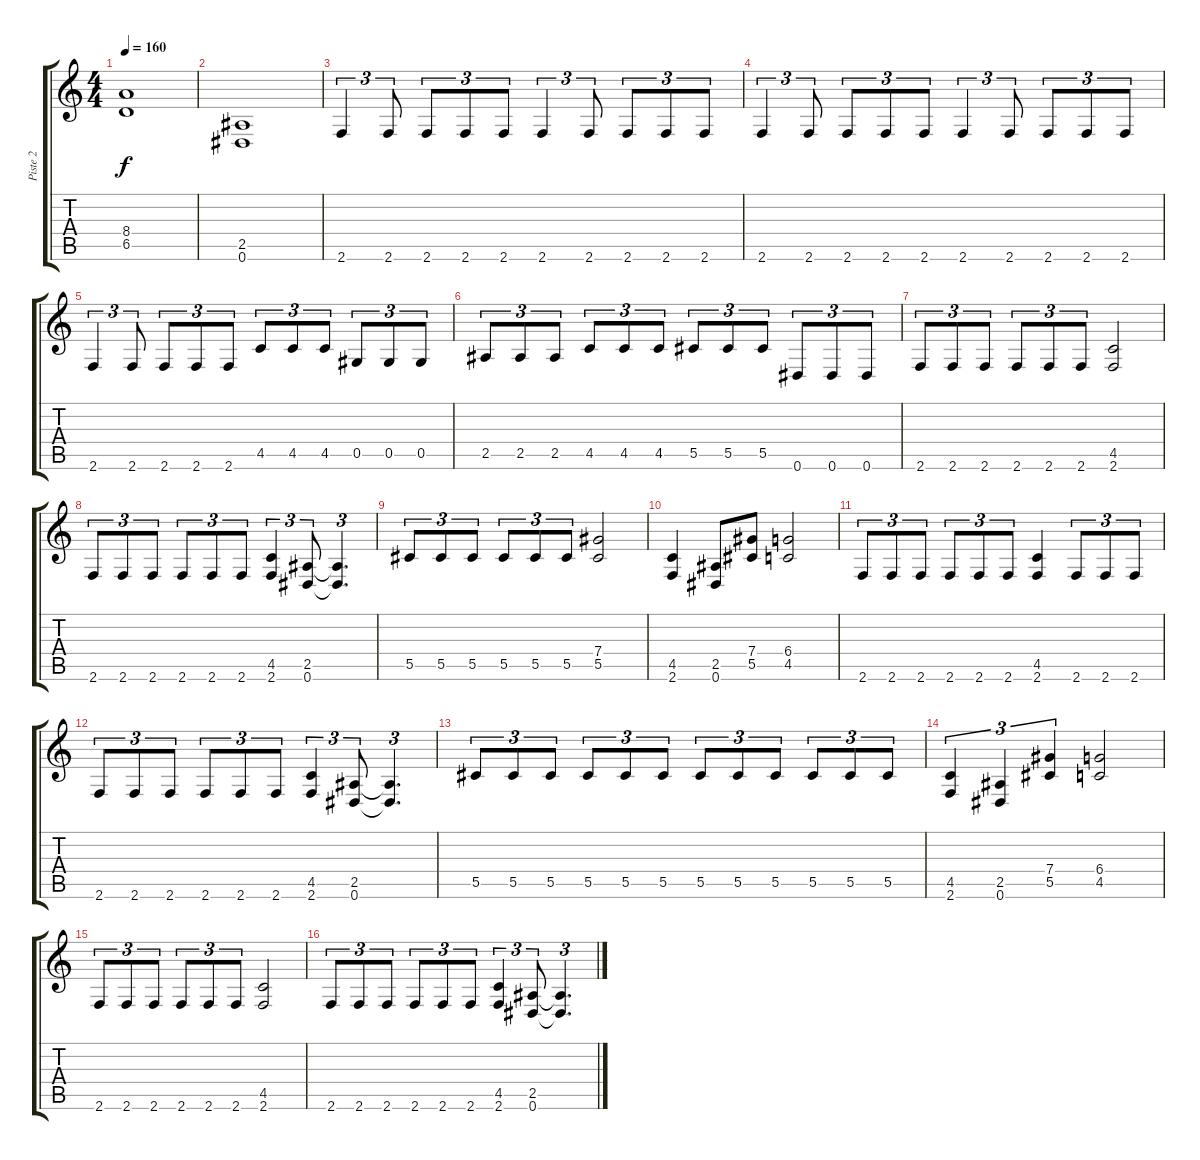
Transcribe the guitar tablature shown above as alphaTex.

\track ("Piste 2" "Piste 2") {instrument distortionguitar}
\staff {score tabs}
\tuning (Eb4 Bb3 Gb3 Db3 Ab2 Eb2) {hide}
\ts (4 4)
\tempo 160
\clef g2
\ks c
(8.4 6.5).1{dy f} |
(2.5 0.6).1 |
2.6.4{tu (3 2)} 2.6.8{tu (3 2)} 2.6.8{tu (3 2)} 2.6.8{tu (3 2)} 2.6.8{tu (3 2) txt ""} 2.6.4{tu (3 2)} 2.6.8{tu (3 2)} 2.6.8{tu (3 2)} 2.6.8{tu (3 2)} 2.6.8{tu (3 2)} |
2.6.4{tu (3 2)} 2.6.8{tu (3 2)} 2.6.8{tu (3 2)} 2.6.8{tu (3 2)} 2.6.8{tu (3 2)} 2.6.4{tu (3 2)} 2.6.8{tu (3 2)} 2.6.8{tu (3 2)} 2.6.8{tu (3 2)} 2.6.8{tu (3 2)} |
2.6.4{tu (3 2)} 2.6.8{tu (3 2)} 2.6.8{tu (3 2)} 2.6.8{tu (3 2)} 2.6.8{tu (3 2)} 4.5.8{tu (3 2)} 4.5.8{tu (3 2)} 4.5.8{tu (3 2)} 0.5.8{tu (3 2)} 0.5.8{tu (3 2)} 0.5.8{tu (3 2)} |
2.5.8{tu (3 2)} 2.5.8{tu (3 2)} 2.5.8{tu (3 2)} 4.5.8{tu (3 2)} 4.5.8{tu (3 2)} 4.5.8{tu (3 2)} 5.5.8{tu (3 2)} 5.5.8{tu (3 2)} 5.5.8{tu (3 2)} 0.6.8{tu (3 2)} 0.6.8{tu (3 2)} 0.6.8{tu (3 2)} |
2.6.8{tu (3 2)} 2.6.8{tu (3 2)} 2.6.8{tu (3 2)} 2.6.8{tu (3 2)} 2.6.8{tu (3 2)} 2.6.8{tu (3 2)} (4.5 2.6).2 |
2.6.8{tu (3 2)} 2.6.8{tu (3 2)} 2.6.8{tu (3 2)} 2.6.8{tu (3 2)} 2.6.8{tu (3 2)} 2.6.8{tu (3 2)} (4.5 2.6).4{tu (3 2)} (2.5 0.6).8{tu (3 2)} (2.5{t} 0.6{t}).4{d tu (3 2)} |
5.5.8{tu (3 2)} 5.5.8{tu (3 2)} 5.5.8{tu (3 2)} 5.5.8{tu (3 2)} 5.5.8{tu (3 2)} 5.5.8{tu (3 2)} (7.4 5.5).2 |
(4.5 2.6).4 (2.5 0.6).8 (7.4 5.5).8 (6.4 4.5).2 |
2.6.8{tu (3 2)} 2.6.8{tu (3 2)} 2.6.8{tu (3 2)} 2.6.8{tu (3 2)} 2.6.8{tu (3 2)} 2.6.8{tu (3 2)} (4.5 2.6).4 2.6.8{tu (3 2)} 2.6.8{tu (3 2)} 2.6.8{tu (3 2)} |
2.6.8{tu (3 2)} 2.6.8{tu (3 2)} 2.6.8{tu (3 2)} 2.6.8{tu (3 2)} 2.6.8{tu (3 2)} 2.6.8{tu (3 2)} (4.5 2.6).4{tu (3 2)} (2.5 0.6).8{tu (3 2)} (2.5{t} 0.6{t}).4{d tu (3 2)} |
5.5.8{tu (3 2)} 5.5.8{tu (3 2)} 5.5.8{tu (3 2)} 5.5.8{tu (3 2)} 5.5.8{tu (3 2)} 5.5.8{tu (3 2)} 5.5.8{tu (3 2)} 5.5.8{tu (3 2)} 5.5.8{tu (3 2)} 5.5.8{tu (3 2)} 5.5.8{tu (3 2)} 5.5.8{tu (3 2)} |
(4.5 2.6).4{tu (3 2)} (2.5 0.6).4{tu (3 2)} (7.4 5.5).4{tu (3 2)} (6.4 4.5).2 |
2.6.8{tu (3 2)} 2.6.8{tu (3 2)} 2.6.8{tu (3 2)} 2.6.8{tu (3 2)} 2.6.8{tu (3 2)} 2.6.8{tu (3 2)} (4.5 2.6).2 |
2.6.8{tu (3 2)} 2.6.8{tu (3 2)} 2.6.8{tu (3 2)} 2.6.8{tu (3 2)} 2.6.8{tu (3 2)} 2.6.8{tu (3 2)} (4.5 2.6).4{tu (3 2)} (2.5 0.6).8{tu (3 2)} (2.5{t} 0.6{t}).4{d tu (3 2)}
